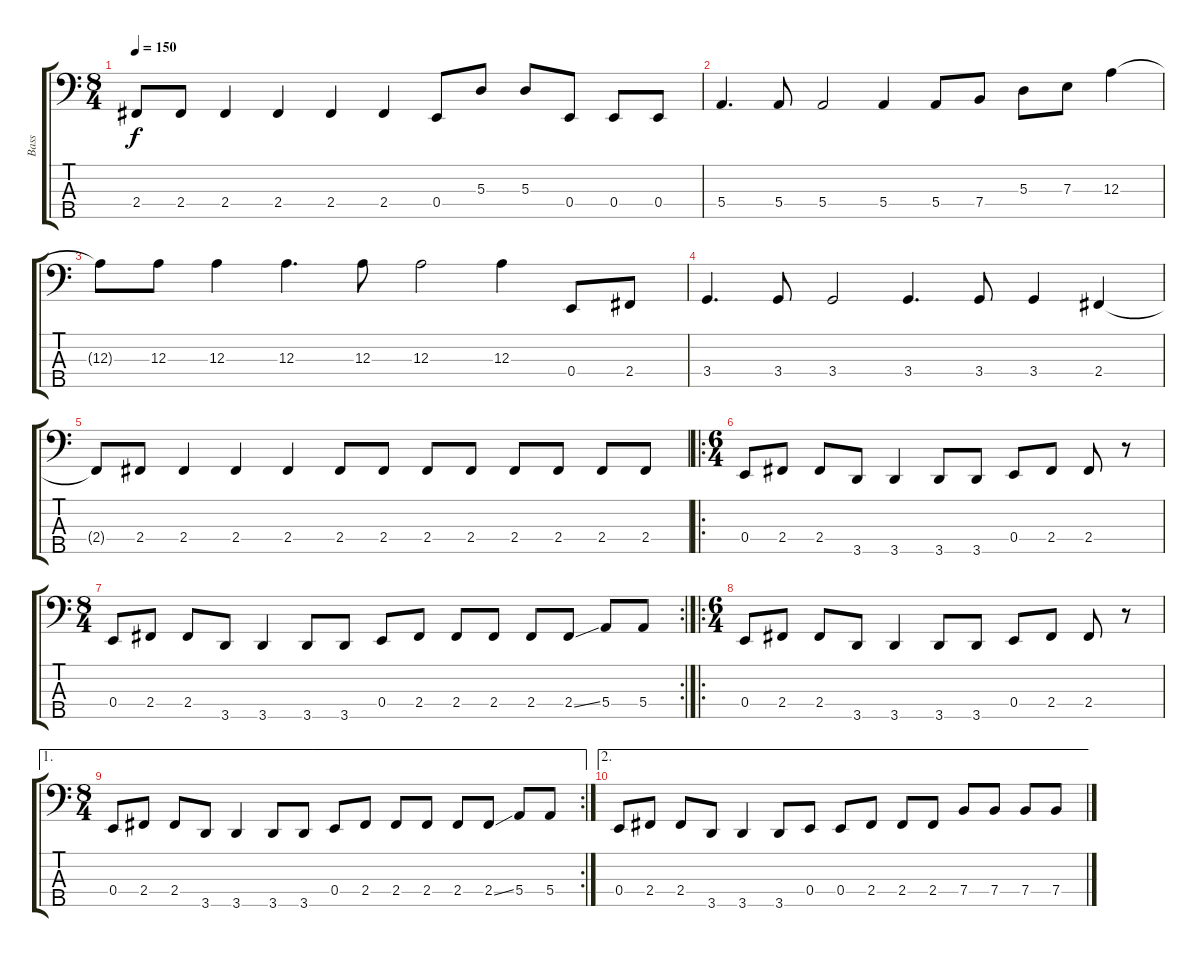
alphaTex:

\track ("Bass" "Bass") {instrument electricbassfinger}
\staff {score tabs}
\tuning (G2 D2 A1 E1 B0) {hide}
\ts (8 4)
\tempo 150
\clef f4
\ks c
2.4{t}.8{dy f} 2.4.8 2.4.4 2.4.4 2.4.4 2.4.4 0.4.8 5.3.8 5.3.8 0.4.8 0.4.8 0.4.8 |
5.4.4{d} 5.4.8 5.4.2 5.4.4 5.4.8 7.4.8 5.3.8 7.3.8 12.3.4 |
12.3{t}.8 12.3.8 12.3.4 12.3.4{d} 12.3.8 12.3.2 12.3.4 0.4.8 2.4.8 |
3.4.4{d} 3.4.8 3.4.2 3.4.4{d} 3.4.8 3.4.4 2.4.4 |
2.4{t}.8 2.4.8 2.4.4 2.4.4 2.4.4 2.4.8 2.4.8 2.4.8 2.4.8 2.4.8 2.4.8 2.4.8 2.4.8 |
\ro
\ts (6 4)
0.4.8 2.4.8 2.4.8 3.5.8 3.5.4 3.5.8 3.5.8 0.4.8 2.4.8 2.4.8 r.8 |
\rc 2
\ts (8 4)
0.4.8 2.4.8 2.4.8 3.5.8 3.5.4 3.5.8 3.5.8 0.4.8 2.4.8 2.4.8 2.4.8 2.4.8 2.4{ss}.8 5.4.8 5.4.8 |
\ro
\ts (6 4)
0.4.8 2.4.8 2.4.8 3.5.8 3.5.4 3.5.8 3.5.8 0.4.8 2.4.8 2.4.8 r.8 |
\ae 1
\rc 2
\ts (8 4)
0.4.8 2.4.8 2.4.8 3.5.8 3.5.4 3.5.8 3.5.8 0.4.8 2.4.8 2.4.8 2.4.8 2.4.8 2.4{ss}.8 5.4.8 5.4.8 |
\ae 2
0.4.8 2.4.8 2.4.8 3.5.8 3.5.4 3.5.8 0.4.8 0.4.8 2.4.8 2.4.8 2.4.8 7.4.8 7.4.8 7.4.8 7.4.8
